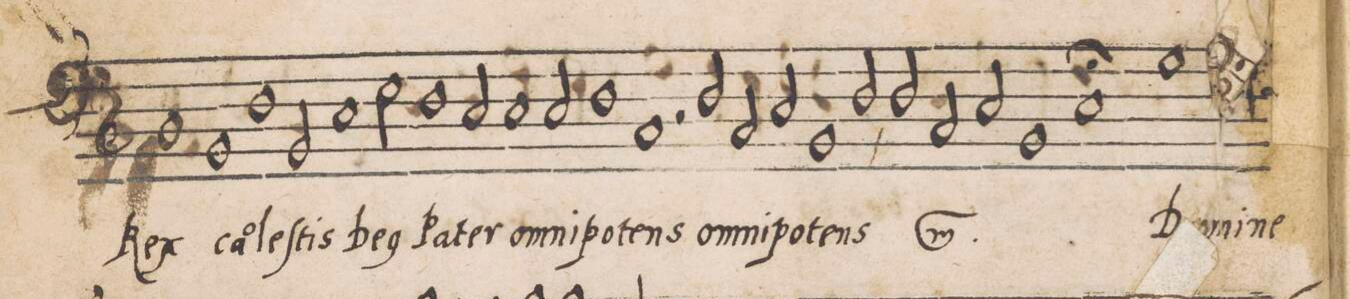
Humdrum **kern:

**kern	**text
*I"BASSVS	*
*clefF5	*
*k[]	*
*met(C|)	*
*M2/1	*
1BB	Rex
=51-	=51-
1GG	c(ae)-
1D	-leſ-
=52-	=52-
2GG/	-tis
1C	De-
2E\	-(us)
=53-	=53-
1D	Pa-
2C/	-ter
1C/	om-
=54-	=54-
2C/	-ni-
1D	-po-
=55-	=55-
1AA	-tens
2r	.
2D/	om-
=56-	=56-
2AA/	-ni-
2C/	-po-
1GG	-tens
=57-	=57-
2D,</	.
*	*ij
2D/	om-
2AA/	.
2C/	-ni-
=58-	=58-
1GG	-po-
1C;	-tens
*	*Xij
=59-	=59-
1G	Do-
2.A\	-mi-
*-	*-
